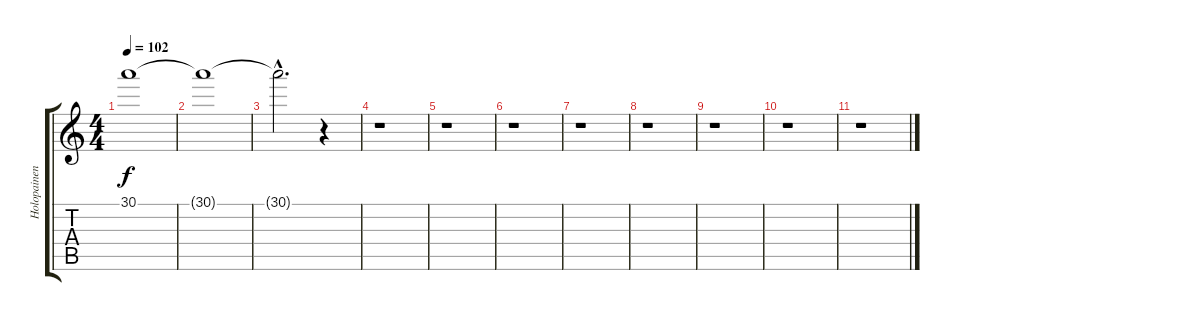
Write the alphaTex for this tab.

\track ("Holopainen" "Holopainen") {instrument stringensemble1}
\staff {score tabs}
\tuning (Eb4 Bb3 Gb3 Db3 Ab2 Db2) {hide}
\ts (4 4)
\tempo 102
\clef g2
\ks c
30.1{t}.1{dy f} |
30.1{t}.1 |
30.1{hac t}.2{d} r.4 |
r.1 |
r.1 |
r.1 |
r.1 |
r.1 |
r.1 |
r.1 |
r.1
